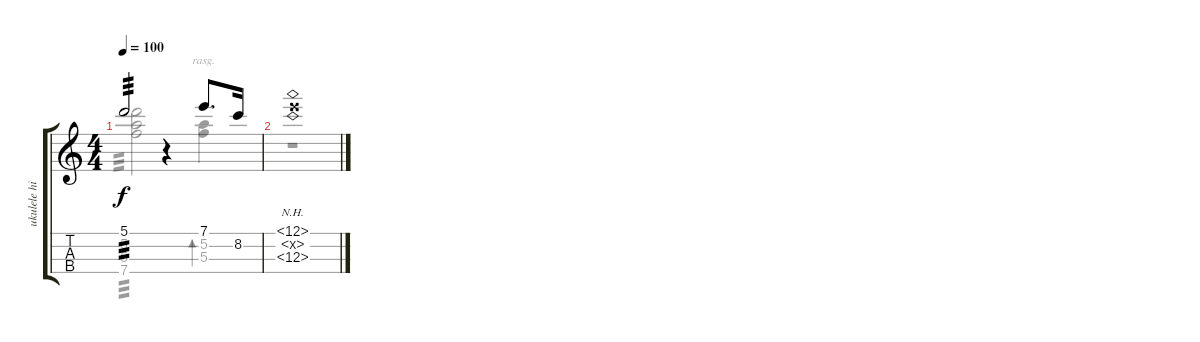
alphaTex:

\track ("ukulele higt G" "ukulele hi") {instrument acousticguitarnylon}
\staff {score tabs}
\tuning (A4 E4 C4 G4) {hide}
\voice
\ts (4 4)
\tempo 100
\clef g2
\ks c
5.1.2{tp 3 dy f} r.4 7.1.8{d} 8.2.16 |
(12.1{nh} 12.2{nh x} 12.3{nh}).1
\voice
\clef g2
\ottava regular
\simile none
\ks c
(5.2 5.3 7.4).2{tp 3 dy f} r.4 (5.2 5.3).4{bd 240 rasg ii} |
r.1
